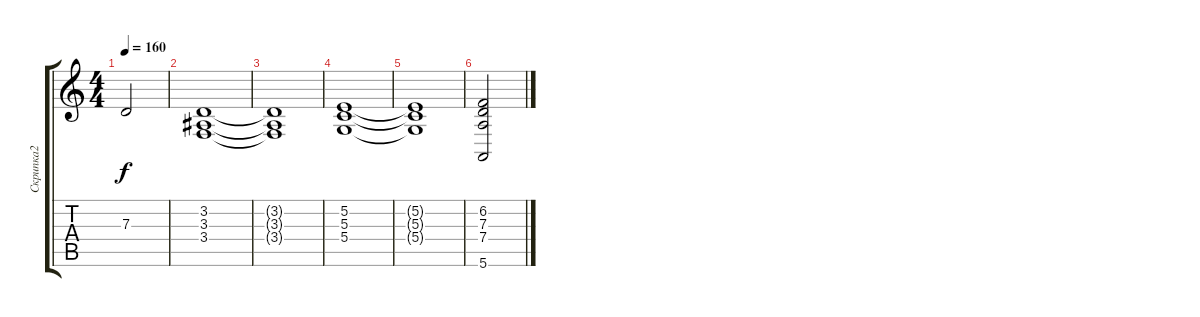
\track ("Скрипка2" "Скрипка2") {instrument stringensemble2}
\staff {score tabs}
\tuning (E4 B3 G3 D3 A2 E2) {hide}
\ts (4 4)
\tempo 160
\clef g2
\ks c
7.3{t}.2{dy f} |
(3.2 3.3 3.4).1 |
(3.2{t} 3.3{t} 3.4{t}).1 |
(5.2 5.3 5.4).1 |
(5.2{t} 5.3{t} 5.4{t}).1 |
(6.2 7.3 7.4 5.6).2
